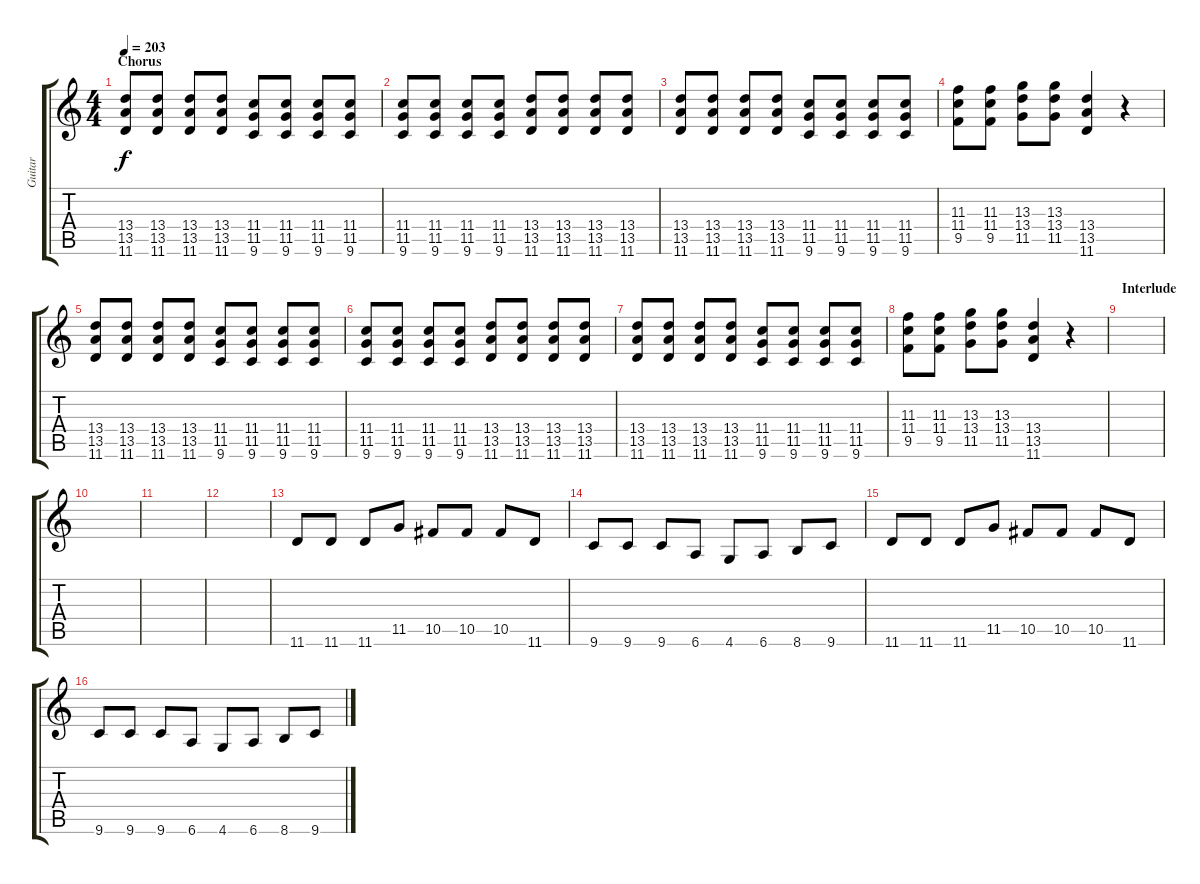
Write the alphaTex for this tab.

\track ("Guitar" "Guitar") {instrument distortionguitar}
\staff {score tabs}
\tuning (Eb4 Bb3 Gb3 Db3 Ab2 Eb2) {hide}
\ts (4 4)
\section ("" "Chorus")
\tempo 203
\clef g2
\ks c
(13.4 13.5 11.6).8{dy f} (13.4 13.5 11.6).8 (13.4 13.5 11.6).8 (13.4 13.5 11.6).8 (11.4 11.5 9.6).8 (11.4 11.5 9.6).8 (11.4 11.5 9.6).8 (11.4 11.5 9.6).8 |
(11.4 11.5 9.6).8 (11.4 11.5 9.6).8 (11.4 11.5 9.6).8 (11.4 11.5 9.6).8 (13.4 13.5 11.6).8 (13.4 13.5 11.6).8 (13.4 13.5 11.6).8 (13.4 13.5 11.6).8 |
(13.4 13.5 11.6).8 (13.4 13.5 11.6).8 (13.4 13.5 11.6).8 (13.4 13.5 11.6).8 (11.4 11.5 9.6).8 (11.4 11.5 9.6).8 (11.4 11.5 9.6).8 (11.4 11.5 9.6).8 |
(11.3 11.4 9.5).8 (11.3 11.4 9.5).8 (13.3 13.4 11.5).8 (13.3 13.4 11.5).8 (13.4 13.5 11.6).4 r.4 |
(13.4 13.5 11.6).8 (13.4 13.5 11.6).8 (13.4 13.5 11.6).8 (13.4 13.5 11.6).8 (11.4 11.5 9.6).8 (11.4 11.5 9.6).8 (11.4 11.5 9.6).8 (11.4 11.5 9.6).8 |
(11.4 11.5 9.6).8 (11.4 11.5 9.6).8 (11.4 11.5 9.6).8 (11.4 11.5 9.6).8 (13.4 13.5 11.6).8 (13.4 13.5 11.6).8 (13.4 13.5 11.6).8 (13.4 13.5 11.6).8 |
(13.4 13.5 11.6).8 (13.4 13.5 11.6).8 (13.4 13.5 11.6).8 (13.4 13.5 11.6).8 (11.4 11.5 9.6).8 (11.4 11.5 9.6).8 (11.4 11.5 9.6).8 (11.4 11.5 9.6).8 |
(11.3 11.4 9.5).8 (11.3 11.4 9.5).8 (13.3 13.4 11.5).8 (13.3 13.4 11.5).8 (13.4 13.5 11.6).4 r.4 |
\section ("" "Interlude")
|
|
|
|
11.6.8 11.6.8 11.6.8 11.5.8 10.5.8 10.5.8 10.5.8 11.6.8 |
9.6.8 9.6.8 9.6.8 6.6.8 4.6.8 6.6.8 8.6.8 9.6.8 |
11.6.8 11.6.8 11.6.8 11.5.8 10.5.8 10.5.8 10.5.8 11.6.8 |
9.6.8 9.6.8 9.6.8 6.6.8 4.6.8 6.6.8 8.6.8 9.6.8
